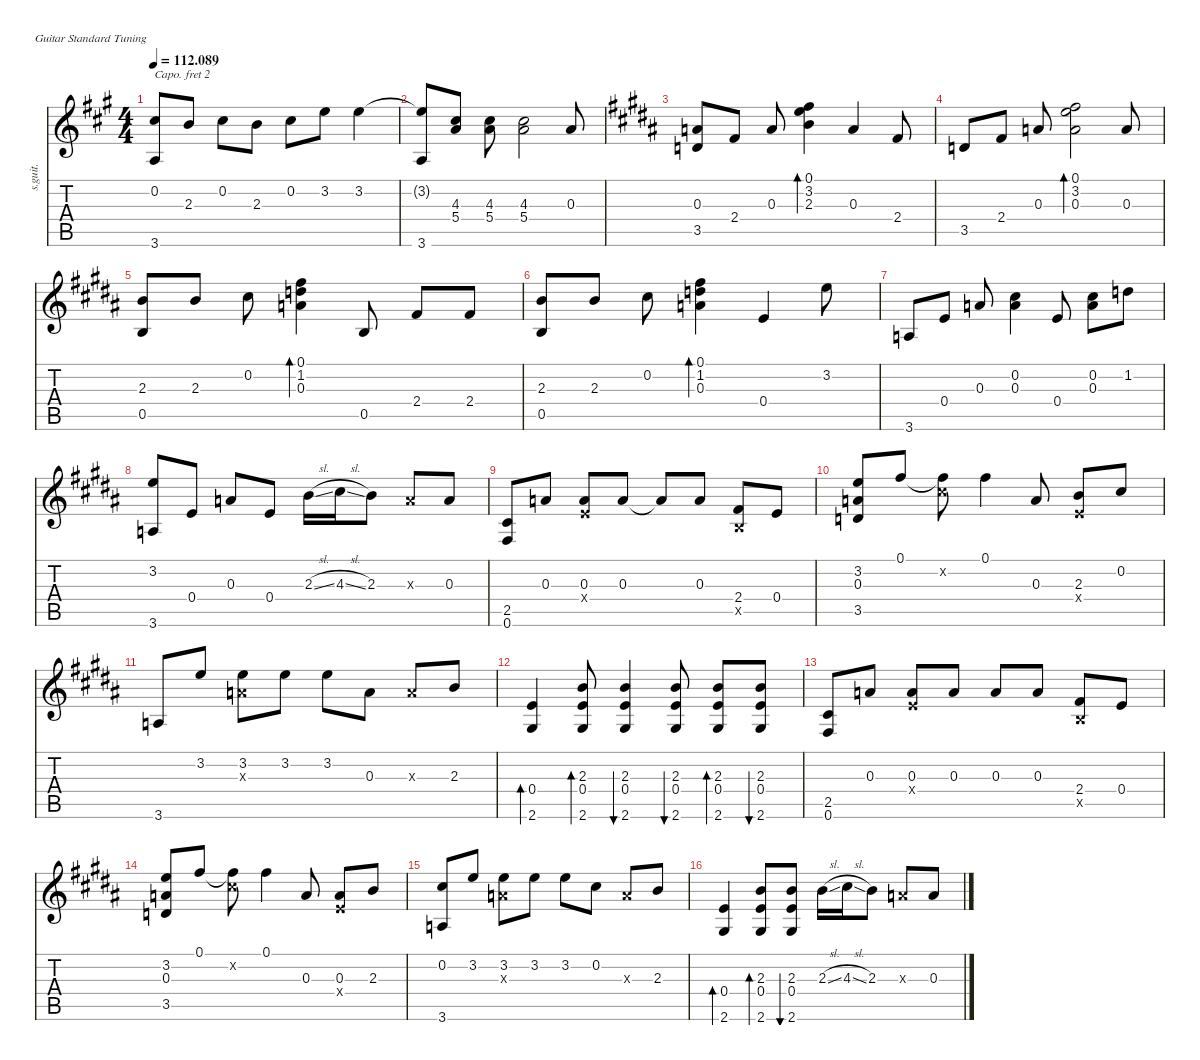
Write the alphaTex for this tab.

\defaultSystemsLayout 4
\hideDynamics
\bracketExtendMode nobrackets
\otherSystemsTrackNameOrientation horizontal
\track ("Steel Guitar" "s.guit.") {instrument acousticguitarsteel}
\staff {score tabs}
\capo 2
\tuning (E4 B3 G3 D3 A2 E2)
\ts (4 4)
\tempo
112.089
\accidentals auto
\clef g2
\ottava regular
\simile none
\ks a
(3.6 0.2).8{dy mf} 2.3.8 0.2.8 2.3.8 0.2.8 3.2.8 3.2.4 |
(3.6 3.2{t}).8 (4.3 5.4).8 (4.3 5.4).8 (4.3 5.4).2 0.3.8 |
\ks b
(3.5 0.3).8 2.4.8 0.3.8 (2.3 3.2 0.1).4{bd 30} 0.3.4 2.4.8 |
3.5.8 2.4.8 0.3.8 (0.3 3.2 0.1).2{bd 30} 0.3.8 |
(2.3 0.5).8 2.3.8 0.2.8 (0.3 1.2 0.1).4{bd 30} 0.5.8 2.4.8 2.4.8 |
(2.3 0.5).8 2.3.8 0.2.8 (0.3 1.2 0.1).4{bd 30} 0.4.4 3.2.8 |
3.6.8 0.4.8 0.3.8 (0.2 0.3).4 0.4.8 (0.2 0.3).8 1.2.8 |
(3.2 3.6).8 0.4.8 0.3.8 0.4.8 2.3{sl}.16 4.3{sl}.16 2.3.8 0.3{x}.8 0.3.8 |
(0.6 2.5).8 0.3.8 (0.3 0.4{x}).8 0.3.8 0.3{t}.8 0.3.8 (2.4 0.5{x}).8 0.4.8 |
(3.5 3.2 0.3).8 0.1.8 (0.2{x} 0.1{t}).8 0.1.4 0.3.8 (2.3 0.4{x}).8 0.2.8 |
3.6.8 3.2.8 (3.2 0.3{x}).8 3.2.8 3.2.8 0.3.8 0.3{x}.8 2.3.8 |
(2.6 0.4).4{bd 30} (2.3 0.4 2.6).8{bd 30} (2.3 0.4 2.6).4{bu 30} (2.3 0.4 2.6).8{bu 30} (2.3 0.4 2.6).8{bd 30} (2.3 0.4 2.6).8{bu 30} |
(0.6 2.5).8 0.3.8 (0.3 0.4{x}).8 0.3.8 0.3.8 0.3.8 (2.4 0.5{x}).8 0.4.8 |
(3.5 3.2 0.3).8 0.1.8 (0.2{x} 0.1{t}).8 0.1.4 0.3.8 (0.3 0.4{x}).8 2.3.8 |
(3.6 0.2).8 3.2.8 (3.2 0.3{x}).8 3.2.8 3.2.8 0.2.8 0.3{x}.8 2.3.8 |
(2.6 0.4).4{bd 30} (2.3 0.4 2.6).8{bd 30} (2.3 0.4 2.6).8{bu 30} 2.3{sl}.16 4.3{sl}.16 2.3.8 0.3{x}.8 0.3.8
